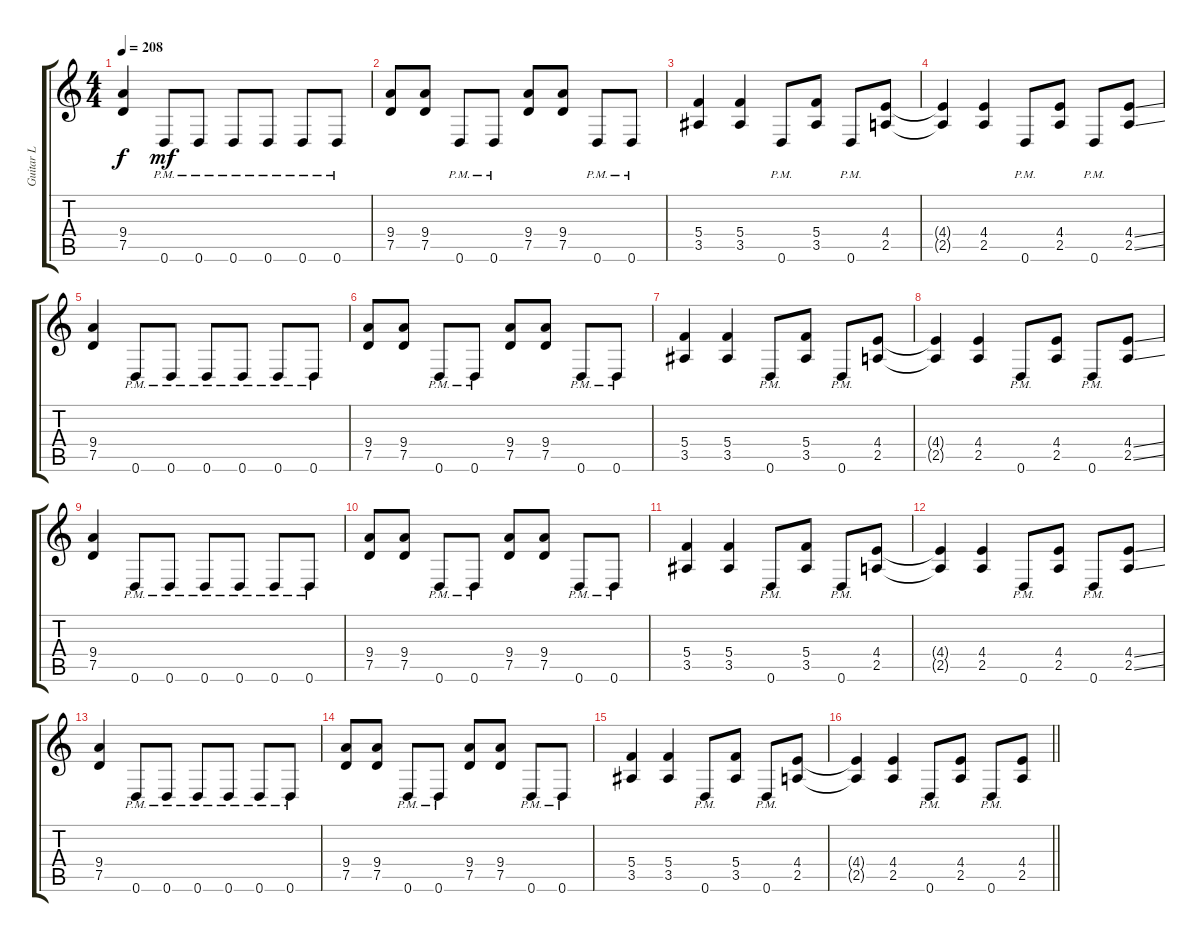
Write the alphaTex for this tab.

\track ("Guitar L" "Guitar L") {instrument overdrivenguitar}
\staff {score tabs}
\tuning (D4 A3 F3 C3 G2 D2) {hide}
\ts (4 4)
\tempo 208
\clef g2
\ks c
(9.4{t} 7.5{t}).4{dy f} 0.6{pm}.8{dy mf} 0.6{pm}.8 0.6{pm}.8 0.6{pm}.8 0.6{pm}.8 0.6{pm}.8 |
(9.4 7.5).8 (9.4 7.5).8 0.6{pm}.8 0.6{pm}.8 (9.4 7.5).8 (9.4 7.5).8 0.6{pm}.8 0.6{pm}.8 |
(5.4 3.5).4 (5.4 3.5).4 0.6{pm}.8 (5.4 3.5).8 0.6{pm}.8 (4.4 2.5).8 |
(4.4{t} 2.5{t}).4 (4.4 2.5).4 0.6{pm}.8 (4.4 2.5).8 0.6{pm}.8 (4.4{ss} 2.5{ss}).8 |
(9.4 7.5).4 0.6{pm}.8 0.6{pm}.8 0.6{pm}.8 0.6{pm}.8 0.6{pm}.8 0.6{pm}.8 |
(9.4 7.5).8 (9.4 7.5).8 0.6{pm}.8 0.6{pm}.8 (9.4 7.5).8 (9.4 7.5).8 0.6{pm}.8 0.6{pm}.8 |
(5.4 3.5).4 (5.4 3.5).4 0.6{pm}.8 (5.4 3.5).8 0.6{pm}.8 (4.4 2.5).8 |
(4.4{t} 2.5{t}).4 (4.4 2.5).4 0.6{pm}.8 (4.4 2.5).8 0.6{pm}.8 (4.4{ss} 2.5{ss}).8 |
(9.4 7.5).4 0.6{pm}.8 0.6{pm}.8 0.6{pm}.8 0.6{pm}.8 0.6{pm}.8 0.6{pm}.8 |
(9.4 7.5).8 (9.4 7.5).8 0.6{pm}.8 0.6{pm}.8 (9.4 7.5).8 (9.4 7.5).8 0.6{pm}.8 0.6{pm}.8 |
(5.4 3.5).4 (5.4 3.5).4 0.6{pm}.8 (5.4 3.5).8 0.6{pm}.8 (4.4 2.5).8 |
(4.4{t} 2.5{t}).4 (4.4 2.5).4 0.6{pm}.8 (4.4 2.5).8 0.6{pm}.8 (4.4{ss} 2.5{ss}).8 |
(9.4 7.5).4 0.6{pm}.8 0.6{pm}.8 0.6{pm}.8 0.6{pm}.8 0.6{pm}.8 0.6{pm}.8 |
(9.4 7.5).8 (9.4 7.5).8 0.6{pm}.8 0.6{pm}.8 (9.4 7.5).8 (9.4 7.5).8 0.6{pm}.8 0.6{pm}.8 |
(5.4 3.5).4 (5.4 3.5).4 0.6{pm}.8 (5.4 3.5).8 0.6{pm}.8 (4.4 2.5).8 |
\barLineRight lightlight
(4.4{t} 2.5{t}).4 (4.4 2.5).4 0.6{pm}.8 (4.4 2.5).8 0.6{pm}.8 (4.4 2.5).8
